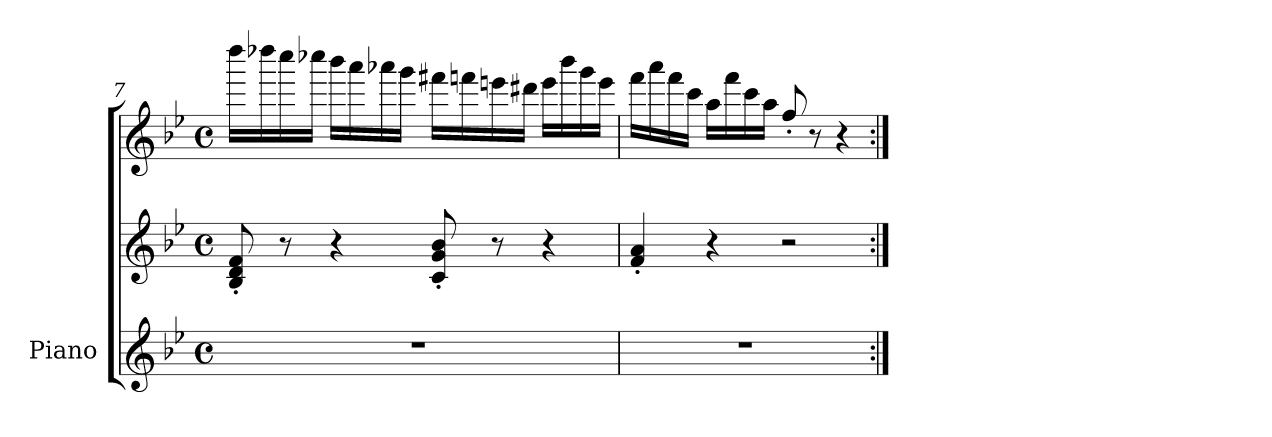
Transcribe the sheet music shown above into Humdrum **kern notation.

**kern	**kern	**kern
*part1	*part1	*part1
*staff3	*staff2	*staff1
*I"Piano	*	*
*I'Pno	*	*
!!LO:LB:g=z
*clefG2	*clefG2	*clefG2
*k[b-e-]	*k[b-e-]	*k[b-e-]
*M4/4	*M4/4	*M4/4
*met(c)	*met(c)	*met(c)
=7	=7	=7
1r	8B-/' 8d/' 8f/'	16dddd\LL
.	.	16dddd-X\
.	8r	16cccc\
.	.	16cccc-X\JJ
.	4r	16bbb-\LL
.	.	16aaa\
.	.	16aaa-X\
.	.	16ggg\JJ
.	8c/' 8g/' 8b-/'	16fff#X\LL
.	.	16fffn\
.	8r	16eeen\
.	.	16ddd#X\JJ
.	4r	16eee\LL
.	.	16bbb-\
.	.	16ggg\
.	.	16eee\JJ
=8	=8	=8
1r	4f/' 4a/'	16fff\LL
.	.	16aaa\
.	.	16fff\
.	.	16ccc\JJ
.	4r	16aa\LL
.	.	16fff\
.	.	16ccc\
.	.	16aa\JJ
.	2r	8ff'/
.	.	8r
.	.	4r
=:|!	=:|!	=:|!
*-	*-	*-
